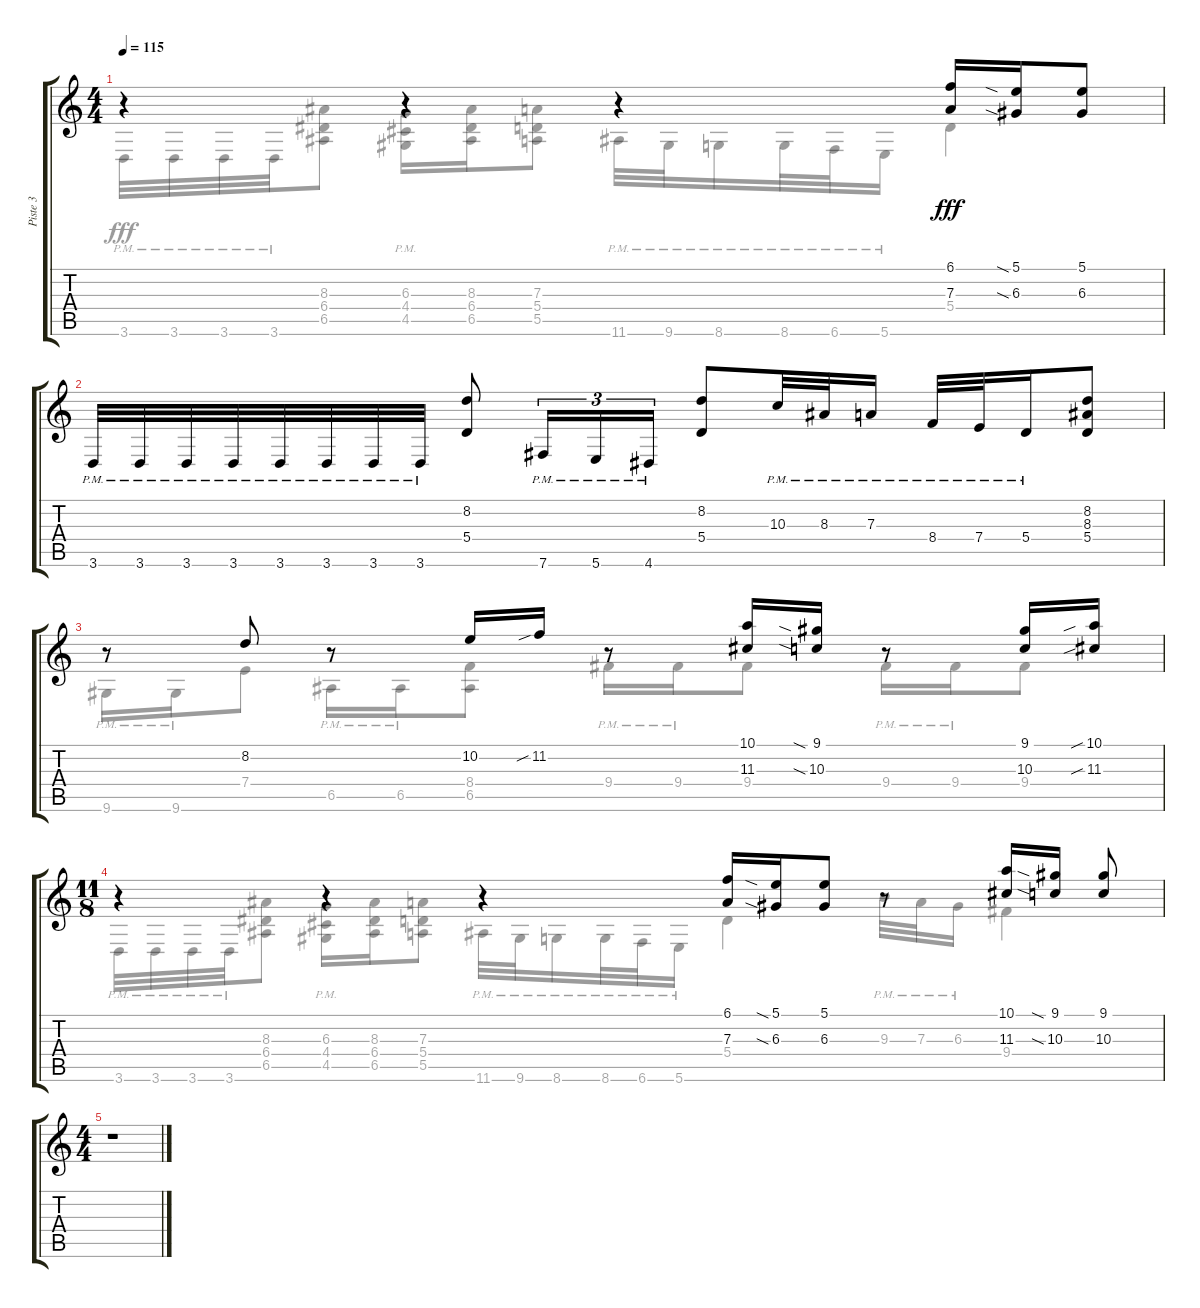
\track ("Piste 3" "Piste 3") {instrument distortionguitar}
\staff {score tabs}
\tuning (B3 Gb3 D3 A2 E2 B1) {hide}
\voice
\ts (4 4)
\tempo 115
\clef g2
\ks c
r.4{dy fff} r.4 r.4 (6.1 7.3).16 (5.1{sia} 6.3{sia}).16 (5.1 6.3).8 |
3.6{pm}.32 3.6{pm}.32 3.6{pm}.32 3.6{pm}.32 3.6{pm}.32 3.6{pm}.32 3.6{pm}.32 3.6{pm}.32 (8.2 5.4).8 7.6{pm}.16{tu (3 2)} 5.6{pm}.16{tu (3 2)} 4.6{pm}.16{tu (3 2)} (8.2 5.4).8 10.3{pm}.32 8.3{pm}.32 7.3{pm}.16 8.4{pm}.32 7.4{pm}.32 5.4{pm}.16 (8.2 8.3 5.4).8 |
r.8 8.2.8 r.8 10.2.16 11.2{sib}.16 r.8 (10.1 11.3).16 (9.1{sia} 10.3{sia}).16 r.8 (9.1 10.3).16 (10.1{sib} 11.3{sib}).16 |
\ts (11 8)
r.4 r.4 r.4 (6.1 7.3).16 (5.1{sia} 6.3{sia}).16 (5.1 6.3).8 r.8 (10.1 11.3).16 (9.1{sia} 10.3{sia}).16 (9.1 10.3).8 |
\ts (4 4)
r.1
\voice
\clef g2
\ottava regular
\simile none
\ks c
3.6{pm}.32{dy fff} 3.6{pm}.32 3.6{pm}.32 3.6{pm}.32 (8.3 6.4 6.5).8 (6.3{pm} 4.4{pm} 4.5{pm}).16 (8.3 6.4 6.5).16 (7.3 5.4 5.5).8 11.6{pm}.32 9.6{pm}.32 8.6{pm}.16 8.6{pm}.32 6.6{pm}.32 5.6{pm}.16 5.4.4 |
|
9.6{pm}.16 9.6{pm}.16 7.4.8 6.5{pm}.16 6.5{pm}.16 (8.4 6.5).8 9.4{pm}.16 9.4{pm}.16 9.4.8 9.4{pm}.16 9.4{pm}.16 9.4.8 |
3.6{pm}.32 3.6{pm}.32 3.6{pm}.32 3.6{pm}.32 (8.3 6.4 6.5).8 (6.3{pm} 4.4{pm} 4.5{pm}).16 (8.3 6.4 6.5).16 (7.3 5.4 5.5).8 11.6{pm}.32 9.6{pm}.32 8.6{pm}.16 8.6{pm}.32 6.6{pm}.32 5.6{pm}.16 5.4.4 9.3{pm}.32 7.3{pm}.32 6.3{pm}.16 9.4.4 |
